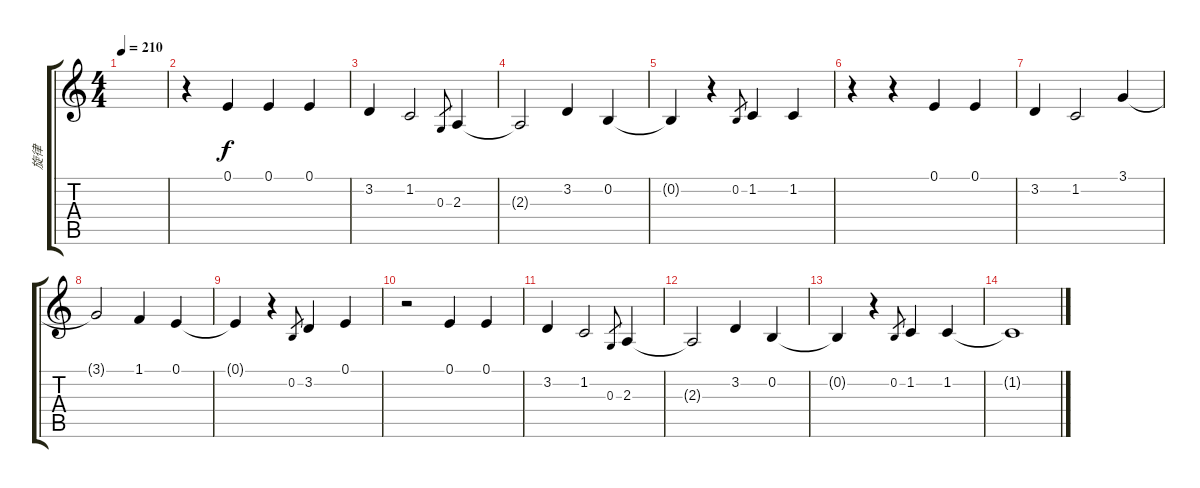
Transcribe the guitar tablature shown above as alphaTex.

\track ("旋律" "旋律") {instrument flute}
\staff {score tabs}
\tuning (E4 B3 G3 D3 A2 E2) {hide}
\ts (4 4)
\tempo 210
\clef g2
\ks c
|
r.4 0.1.4 0.1.4 0.1.4 |
3.2.4{txt ""} 1.2.2 0.3.8{gr} 2.3.4 |
2.3{t}.2 3.2.4 0.2.4 |
0.2{t}.4 r.4 0.2.8{gr} 1.2.4 1.2.4 |
r.4 r.4 0.1.4 0.1.4 |
3.2.4 1.2.2 3.1.4 |
3.1{t}.2 1.1.4 0.1.4 |
0.1{t}.4 r.4 0.2.8{gr} 3.2.4 0.1.4 |
r.2 0.1.4 0.1.4 |
3.2.4 1.2.2 0.3.8{gr} 2.3.4 |
2.3{t}.2 3.2.4 0.2.4 |
0.2{t}.4 r.4 0.2.8{gr} 1.2.4 1.2.4 |
1.2{t}.1
